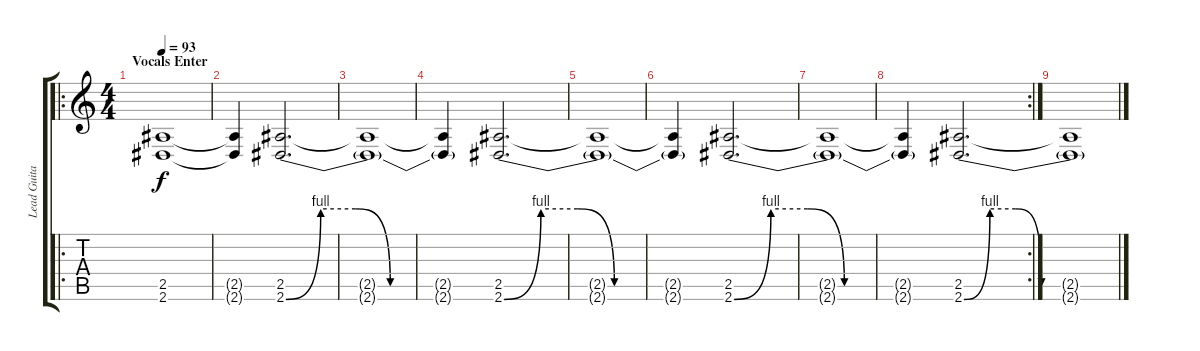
\track ("Lead Guitar" "Lead Guita") {instrument overdrivenguitar bank 1}
\staff {score tabs}
\tuning (Eb4 Bb3 Gb3 Db3 Ab2 Db2) {hide}
\ro
\ts (4 4)
\section ("" "Vocals Enter")
\tempo 93
\clef g2
\ks c
(2.5{t} 2.6{t}).1{dy f} |
(2.5{t} 2.6{t}).4 (2.5 2.6{be (custom 0 0 10 4 20 4 30 0 60 0)}).2{d} |
(2.5{t} 2.6{t}).1 |
(2.5{t} 2.6{t}).4 (2.5 2.6{be (custom 0 0 10 4 20 4 30 0 60 0)}).2{d} |
(2.5{t} 2.6{t}).1 |
(2.5{t} 2.6{t}).4 (2.5 2.6{be (custom 0 0 10 4 20 4 30 0 60 0)}).2{d} |
(2.5{t} 2.6{t}).1 |
\rc 2
(2.5{t} 2.6{t}).4 (2.5 2.6{be (custom 0 0 10 4 20 4 30 0 60 0)}).2{d} |
(2.5{t} 2.6{t}).1
